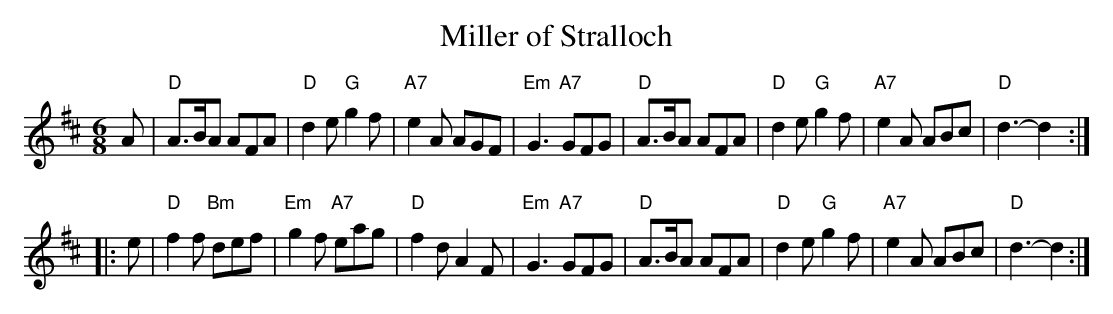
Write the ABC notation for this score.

X:1
T: Miller of Stralloch
M: 6/8
L: 1/8
K: D
A \
| "D"A>BA AFA | "D"d2e "G"g2f | "A7"e2A AGF | "Em"G3 "A7"GFG \
| "D"A>BA AFA | "D"d2e "G"g2f | "A7"e2A ABc | "D"d3- d2 :|
|: e \
| "D"f2f "Bm"def | "Em"g2f "A7"eag | "D"f2d A2F | "Em"G3 "A7"GFG \
| "D"A>BA AFA | "D"d2e "G"g2f | "A7"e2A ABc | "D"d3- d2 :|
